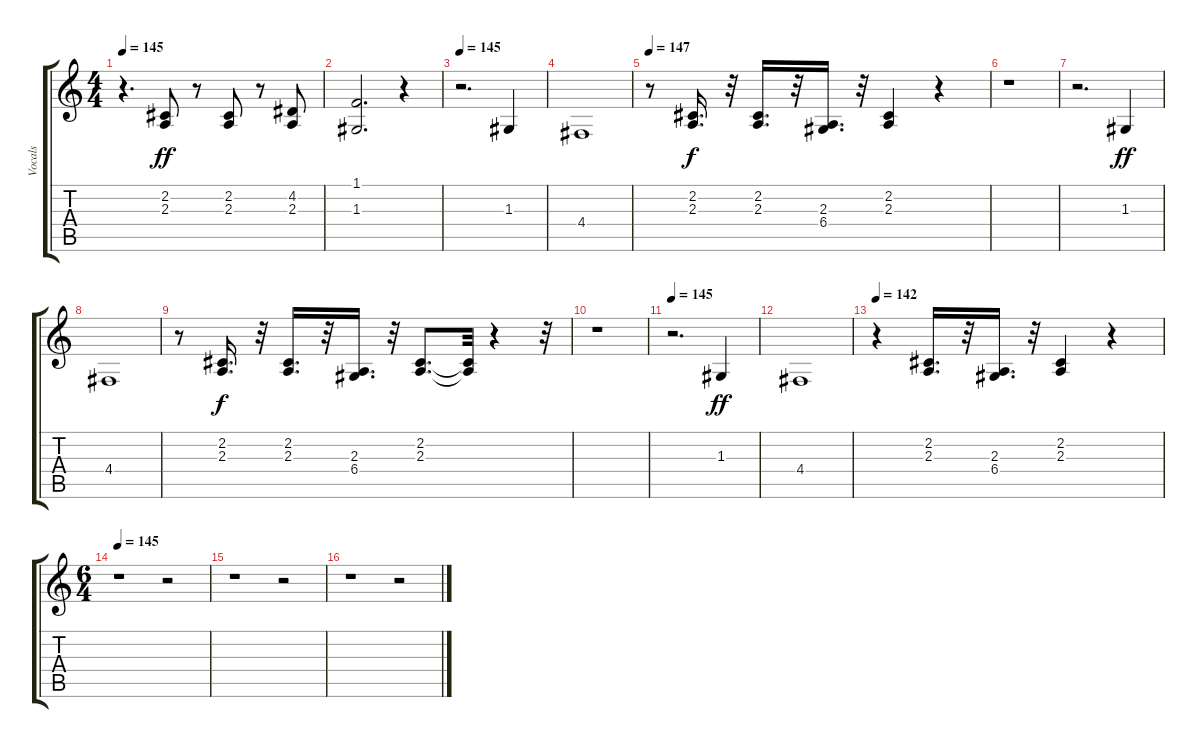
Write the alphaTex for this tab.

\track ("Vocals" "Vocals") {instrument oboe}
\staff {score tabs}
\tuning (E4 B3 G3 D3 A2 E2) {hide}
\ts (4 4)
\tempo 145
\clef g2
\ks c
r.4{d dy ff} (2.2 2.3).8 r.8 (2.2 2.3).8 r.8 (4.2 2.3).8 |
(1.1 1.3).2{d} r.4 |
\tempo 145
r.2{d} 1.3.4 |
4.4.1 |
\tempo 147
r.8 (2.2 2.3).16{d dy f} r.32 (2.2 2.3).16{d} r.32 (2.3 6.4).16{d} r.32 (2.2 2.3).4 r.4 |
r.1 |
r.2{d} 1.3.4{dy ff} |
4.4.1 |
r.8 (2.2 2.3).16{d dy f} r.32 (2.2 2.3).16{d} r.32 (2.3 6.4).16{d} r.32 (2.2 2.3).8{d} (2.2{t} 2.3{t}).32 r.4 r.32 |
r.1 |
\tempo 145
r.2{d} 1.3.4{dy ff} |
4.4.1 |
\tempo 142
r.4 (2.2 2.3).16{d} r.32 (2.3 6.4).16{d} r.32 (2.2 2.3).4 r.4 |
\ts (6 4)
\tempo 145
r.1 r.2 |
r.1 r.2 |
r.1 r.2
